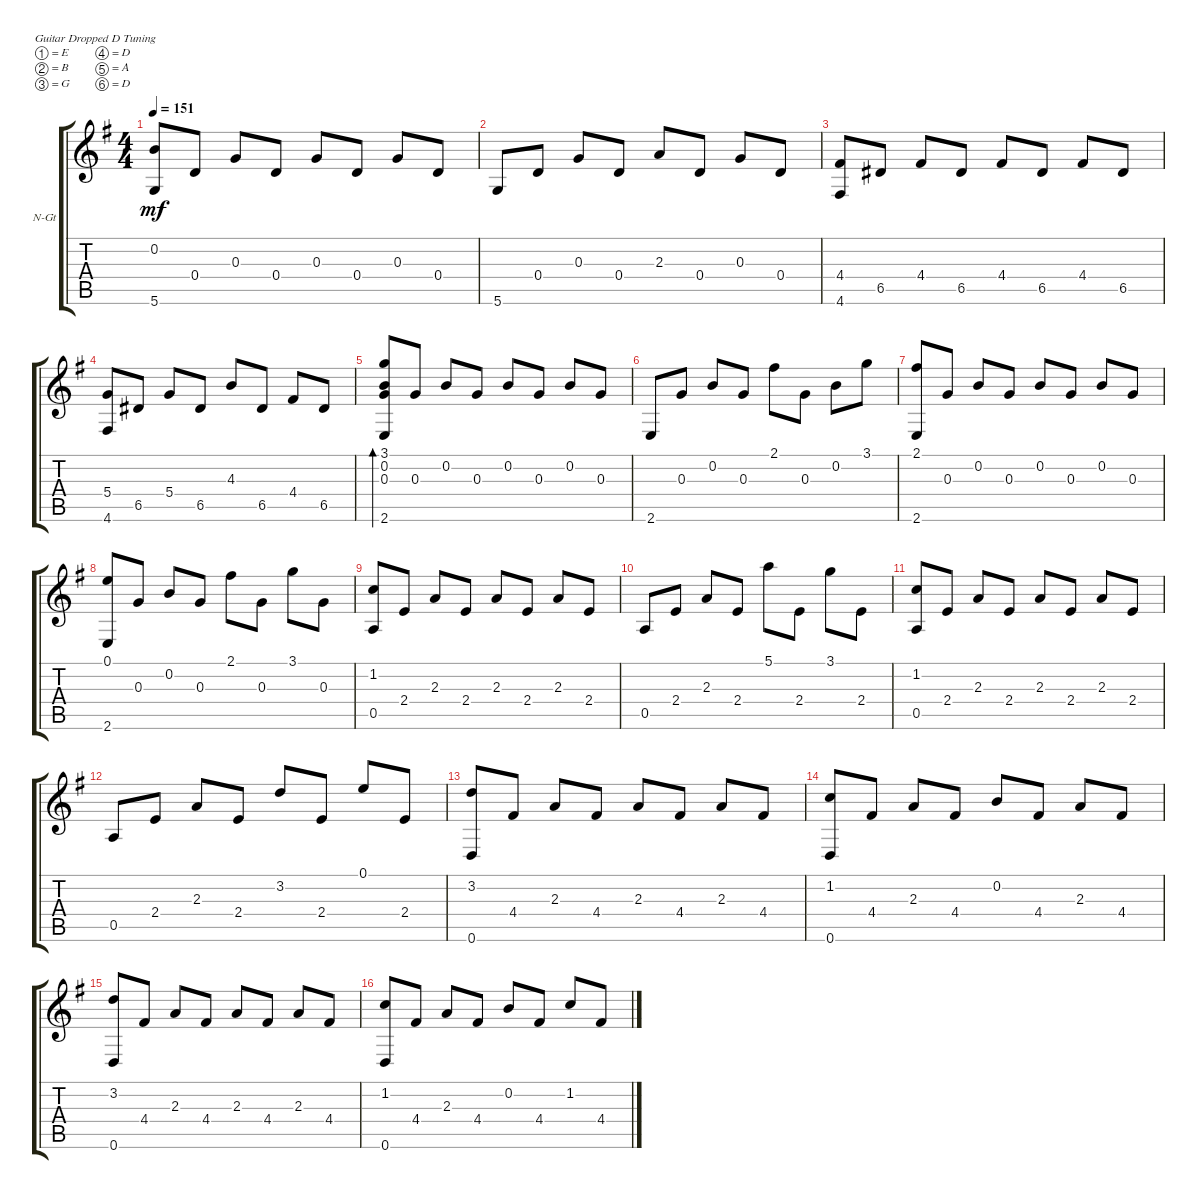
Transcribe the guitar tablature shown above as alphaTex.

\bracketExtendMode groupsimilarinstruments
\firstSystemTrackNameOrientation horizontal
\otherSystemsTrackNameOrientation horizontal
\track ("Nylon Guitar" "N-Gt") {instrument acousticguitarnylon}
\staff {score tabs}
\tuning (E4 B3 G3 D3 A2 D2)
\ts (4 4)
\tempo 151
\clef g2
\ks eminor
(5.6 0.2).8{dy mf} 0.4.8 0.3.8 0.4.8 0.3.8 0.4.8 0.3.8 0.4.8 |
5.6.8 0.4.8 0.3.8 0.4.8 2.3.8 0.4.8 0.3.8 0.4.8 |
(4.6 4.4).8 6.5.8 4.4.8 6.5.8 4.4.8 6.5.8 4.4.8 6.5.8 |
(4.6 5.4).8 6.5.8 5.4.8 6.5.8 4.3.8 6.5.8 4.4.8 6.5.8 |
(2.6 3.1 0.3 0.2).8{bd 107} 0.3.8 0.2.8 0.3.8 0.2.8 0.3.8 0.2.8 0.3.8 |
2.6.8 0.3.8 0.2.8 0.3.8 2.1.8 0.3.8 0.2.8 3.1.8 |
(2.6 2.1).8 0.3.8 0.2.8 0.3.8 0.2.8 0.3.8 0.2.8 0.3.8 |
(2.6 0.1).8 0.3.8 0.2.8 0.3.8 2.1.8 0.3.8 3.1.8 0.3.8 |
(0.5 1.2).8 2.4.8 2.3.8 2.4.8 2.3.8 2.4.8 2.3.8 2.4.8 |
0.5.8 2.4.8 2.3.8 2.4.8 5.1.8 2.4.8 3.1.8 2.4.8 |
(0.5 1.2).8 2.4.8 2.3.8 2.4.8 2.3.8 2.4.8 2.3.8 2.4.8 |
0.5.8 2.4.8 2.3.8 2.4.8 3.2.8 2.4.8 0.1.8 2.4.8 |
(3.2 0.6).8 4.4.8 2.3.8 4.4.8 2.3.8 4.4.8 2.3.8 4.4.8 |
(1.2 0.6).8 4.4.8 2.3.8 4.4.8 0.2.8 4.4.8 2.3.8 4.4.8 |
(3.2 0.6).8 4.4.8 2.3.8 4.4.8 2.3.8 4.4.8 2.3.8 4.4.8 |
(1.2 0.6).8 4.4.8 2.3.8 4.4.8 0.2.8 4.4.8 1.2.8 4.4.8
